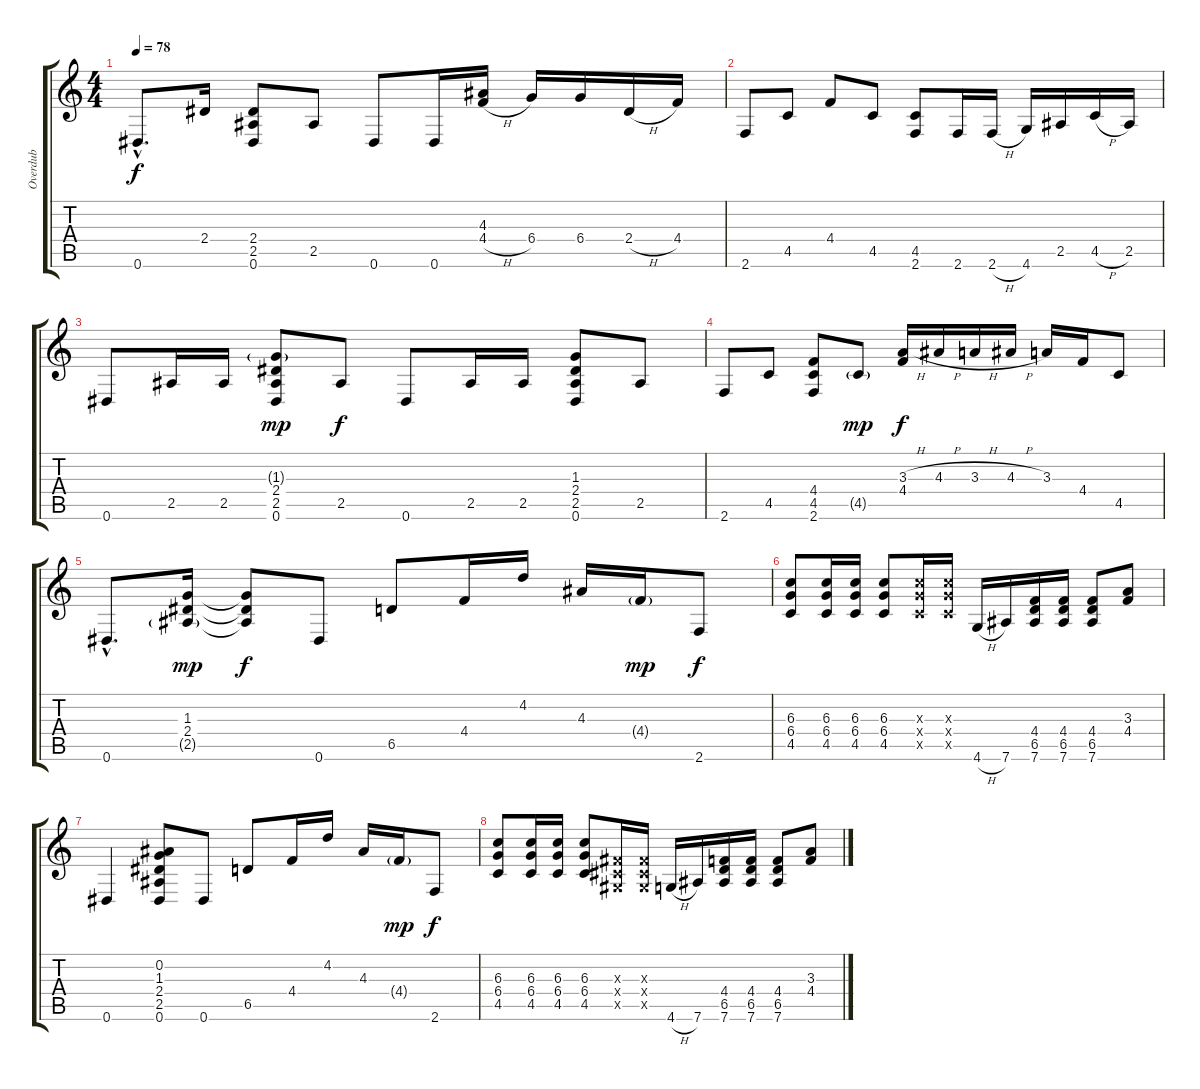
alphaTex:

\track ("Overdub" "Overdub") {instrument overdrivenguitar}
\staff {score tabs}
\tuning (Eb4 Bb3 Gb3 Db3 Ab2 Eb2) {hide}
\ts (4 4)
\tempo 78
\clef g2
\ks c
0.6{hac}.8{d dy f} 2.4.16 (2.4 2.5 0.6).8 2.5.8 0.6.8 0.6.16 (4.3 4.4{h}).16 6.4.16 6.4.16 2.4{h}.16 4.4.16 |
2.6.8 4.5.8 4.4.8 4.5.8 (4.5 2.6).8 2.6.16 2.6{h}.16 4.6.16 2.5.16 4.5{h}.16 2.5.16 |
0.6.8 2.5.16 2.5.16 (1.3{g} 2.4 2.5 0.6).8{dy mp} 2.5.8{dy f} 0.6.8 2.5.16 2.5.16 (1.3 2.4 2.5 0.6).8 2.5.8 |
2.6.8 4.5.8 (4.4 4.5 2.6).8 4.5{g}.8{dy mp} (3.3{h} 4.4).16{dy f} 4.3{h}.16 3.3{h}.16 4.3{h}.16 3.3.16 4.4.16 4.5.8 |
0.6{hac}.8{d} (1.3 2.4 2.5{g}).16{dy mp} (1.3{t} 2.4{t} 2.5{t}).8{dy f} 0.6.8 6.5.8 4.4.16 4.2.16 4.3.16 4.4{g}.16{dy mp} 2.6.8{dy f} |
(6.3 6.4 4.5).8{volume 10} (6.3 6.4 4.5).16 (6.3 6.4 4.5).16 (6.3 6.4 4.5).8 (6.3{x} 6.4{x} 4.5{x}).16 (6.3{x} 6.4{x} 4.5{x}).16 4.6{h}.16 7.6.16 (4.4 6.5 7.6).16 (4.4 6.5 7.6).16 (4.4 6.5 7.6).8 (3.3 4.4).8 |
0.6.4 (0.2 1.3 2.4 2.5 0.6).8 0.6.8 6.5.8 4.4.16 4.2.16 4.3.16 4.4{g}.16{dy mp} 2.6.8{dy f} |
(6.3 6.4 4.5).8 (6.3 6.4 4.5).16 (6.3 6.4 4.5).16 (6.3 6.4 4.5).8 (0.3{x} 0.4{x} 0.5{x}).16 (0.3{x} 0.4{x} 0.5{x}).16 4.6{h}.16 7.6.16 (4.4 6.5 7.6).16 (4.4 6.5 7.6).16 (4.4 6.5 7.6).8 (3.3 4.4).8
